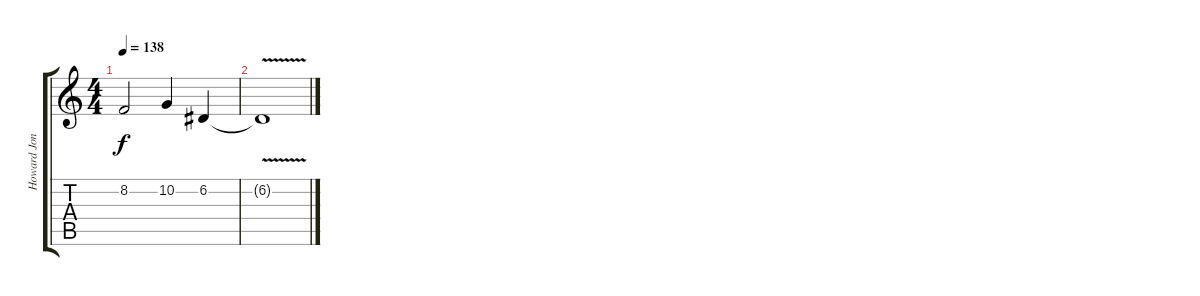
\track ("Howard Jones" "Howard Jon") {instrument oboe}
\staff {score tabs}
\tuning (D4 A3 F3 C3 G2 C2) {hide}
\ts (4 4)
\tempo 138
\clef g2
\ks c
8.2.2{dy f} 10.2.4 6.2.4 |
6.2{v t}.1
